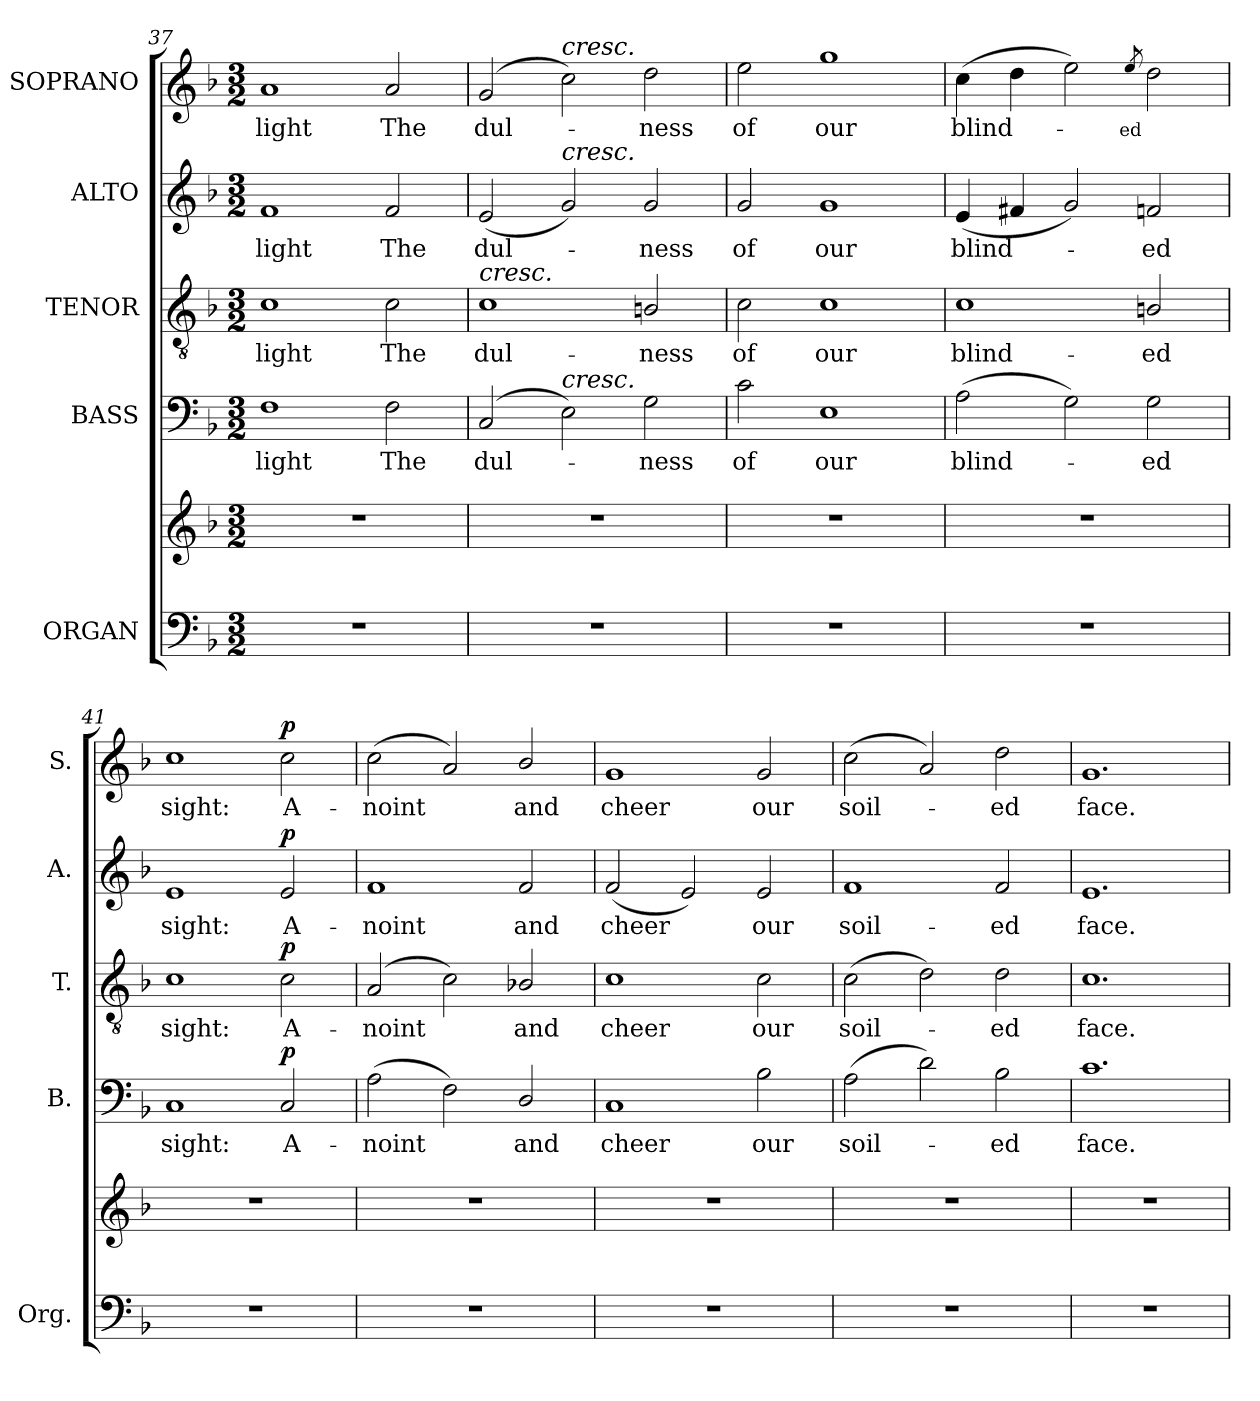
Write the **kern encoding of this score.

**kern	**kern	**kern	**text	**dynam	**kern	**text	**dynam	**kern	**text	**dynam	**kern	**text	**dynam
*part5	*part5	*part4	*part4	*part4	*part3	*part3	*part3	*part2	*part2	*part2	*part1	*part1	*part1
*staff6	*staff5	*staff4	*staff4	*staff4	*staff3	*staff3	*staff3	*staff2	*staff2	*staff2	*staff1	*staff1	*staff1
*I"ORGAN	*	*I"BASS	*	*	*I"TENOR	*	*	*I"ALTO	*	*	*I"SOPRANO	*	*
*I'Org.	*	*I'B.	*	*	*I'T.	*	*	*I'A.	*	*	*I'S.	*	*
*clefF4	*clefG2	*clefF4	*	*	*clefGv2	*	*	*clefG2	*	*	*clefG2	*	*
*	*	*	*	*	*ITrd7c12	*	*	*	*	*	*	*	*
*k[b-]	*k[b-]	*k[b-]	*	*	*k[b-]	*	*	*k[b-]	*	*	*k[b-]	*	*
*F:	*F:	*F:	*	*	*F:	*	*	*F:	*	*	*F:	*	*
*M3/2	*M3/2	*M3/2	*	*	*M3/2	*	*	*M3/2	*	*	*M3/2	*	*
=37	=37	=37	=37	=37	=37	=37	=37	=37	=37	=37	=37	=37	=37
!LO:N:vis=1	!LO:N:vis=1	!	!	!	!	!	!	!	!	!	!	!	!
!	!	!	!LO:LY:b:color=#000000	!	!	!	!	!	!	!	!	!	!
!	!	!	!	!	!	!LO:LY:b:color=#000000	!	!	!	!	!	!	!
!	!	!	!	!	!	!	!	!	!LO:LY:b:color=#000000	!	!	!	!
!	!	!	!	!	!	!	!	!	!	!	!	!LO:LY:b:color=#000000	!
1.r	1.r	1Fi	light	.	1Ci	light	.	1fi	light	.	1ai	light	.
!	!	!	!LO:LY:b:color=#000000	!	!	!	!	!	!	!	!	!	!
!	!	!	!	!	!	!LO:LY:b:color=#000000	!	!	!	!	!	!	!
!	!	!	!	!	!	!	!	!	!LO:LY:b:color=#000000	!	!	!	!
!	!	!	!	!	!	!	!	!	!	!	!	!LO:LY:b:color=#000000	!
.	.	2Fi\	The	.	2Ci\	The	.	2fi/	The	.	2ai/	The	.
=38	=38	=38	=38	=38	=38	=38	=38	=38	=38	=38	=38	=38	=38
!LO:N:vis=1	!LO:N:vis=1	!	!	!	!	!	!	!	!	!	!	!	!
!	!	!	!LO:LY:b:color=#000000	!	!	!	!	!	!	!	!	!	!
!	!	!	!	!	!	!LO:LY:b:color=#000000	!	!	!	!	!	!	!
!	!	!	!	!	!	!	!	!	!LO:LY:b:color=#000000	!	!	!	!
!	!	!	!	!	!LO:TX:a:i:t=cresc.	!	!	!	!	!	!	!	!
!	!	!	!	!	!	!	!	!	!	!	!	!LO:LY:b:color=#000000	!
1.r	1.r	(2Ci/	dul-	.	1Ci	dul-	.	(2ei/	dul-	.	(2gi/	dul-	.
!	!	!	!	!	!	!	!	!	!	!	!LO:TX:a:i:t=cresc.	!	!
!	!	!	!	!	!	!	!	!LO:TX:a:i:t=cresc.	!	!	!	!	!
!	!	!LO:TX:a:i:t=cresc.	!	!	!	!	!	!	!	!	!	!	!
.	.	2Ei\)	.	.	.	.	.	2gi/)	.	.	2cci\)	.	.
!	!	!	!LO:LY:b:color=#000000	!	!	!	!	!	!	!	!	!	!
!	!	!	!	!	!	!LO:LY:b:color=#000000	!	!	!	!	!	!	!
!	!	!	!	!	!	!	!	!	!LO:LY:b:color=#000000	!	!	!	!
!	!	!	!	!	!	!	!	!	!	!	!	!LO:LY:b:color=#000000	!
.	.	2Gi\	-ness	.	2BBni/	-ness	.	2gi/	-ness	.	2ddi\	-ness	.
=39	=39	=39	=39	=39	=39	=39	=39	=39	=39	=39	=39	=39	=39
!LO:N:vis=1	!LO:N:vis=1	!	!	!	!	!	!	!	!	!	!	!	!
!	!	!	!LO:LY:b:color=#000000	!	!	!	!	!	!	!	!	!	!
!	!	!	!	!	!	!LO:LY:b:color=#000000	!	!	!	!	!	!	!
!	!	!	!	!	!	!	!	!	!LO:LY:b:color=#000000	!	!	!	!
!	!	!	!	!	!	!	!	!	!	!	!	!LO:LY:b:color=#000000	!
1.r	1.r	2ci\	of	.	2Ci\	of	.	2gi/	of	.	2eei\	of	.
!	!	!	!LO:LY:b:color=#000000	!	!	!	!	!	!	!	!	!	!
!	!	!	!	!	!	!LO:LY:b:color=#000000	!	!	!	!	!	!	!
!	!	!	!	!	!	!	!	!	!LO:LY:b:color=#000000	!	!	!	!
!	!	!	!	!	!	!	!	!	!	!	!	!LO:LY:b:color=#000000	!
.	.	1Ei	our	.	1Ci	our	.	1gi	our	.	1ggi	our	.
!!LO:LB:g=z
=40	=40	=40	=40	=40	=40	=40	=40	=40	=40	=40	=40	=40	=40
!LO:N:vis=1	!LO:N:vis=1	!	!	!	!	!	!	!	!	!	!	!	!
!	!	!	!LO:LY:b:color=#000000	!	!	!	!	!	!	!	!	!	!
!	!	!	!	!	!	!LO:LY:b:color=#000000	!	!	!	!	!	!	!
!	!	!	!	!	!	!	!	!	!LO:LY:b:color=#000000	!	!	!	!
!	!	!	!	!	!	!	!	!	!	!	!	!LO:LY:b:color=#000000	!
1.r	1.r	(2Ai\	blind-	.	1Ci	blind-	.	(4ei/	blind-	.	(4cci\	blind-	.
.	.	.	.	.	.	.	.	4f#Xi/	.	.	4ddi\	.	.
.	.	2Gi\)	.	.	.	.	.	2gi/)	.	.	2eei\)	.	.
!	!	!	!	!	!	!	!	!	!	!	!	!LO:LY:b:color=#000000	!
.	.	.	.	.	.	.	.	.	.	.	8qeei/	-ed	.
!	!	!	!LO:LY:b:color=#000000	!	!	!	!	!	!	!	!	!	!
!	!	!	!	!	!	!LO:LY:b:color=#000000	!	!	!	!	!	!	!
!	!	!	!	!	!	!	!	!	!LO:LY:b:color=#000000	!	!	!	!
.	.	2Gi\	-ed	.	2BBni/	-ed	.	2fni/	-ed	.	2ddi\	.	.
=41	=41	=41	=41	=41	=41	=41	=41	=41	=41	=41	=41	=41	=41
!LO:N:vis=1	!LO:N:vis=1	!	!	!	!	!	!	!	!	!	!	!	!
!	!	!	!LO:LY:b:color=#000000	!	!	!	!	!	!	!	!	!	!
!	!	!	!	!	!	!LO:LY:b:color=#000000	!	!	!	!	!	!	!
!	!	!	!	!	!	!	!	!	!LO:LY:b:color=#000000	!	!	!	!
!	!	!	!	!	!	!	!	!	!	!	!	!LO:LY:b:color=#000000	!
1.r	1.r	1Ci	sight:	.	1Ci	sight:	.	1ei	sight:	.	1cci	sight:	.
!	!	!	!LO:LY:b:color=#000000	!	!	!	!	!	!	!	!	!	!
!	!	!	!	!	!	!LO:LY:b:color=#000000	!	!	!	!	!	!	!
!	!	!	!	!	!	!	!	!	!LO:LY:b:color=#000000	!	!	!	!
!	!	!	!	!	!	!	!	!	!	!	!	!LO:LY:b:color=#000000	!
.	.	2Ci/	A-	p	2Ci\	A-	p	2ei/	A-	p	2cci\	A-	p
=42	=42	=42	=42	=42	=42	=42	=42	=42	=42	=42	=42	=42	=42
!LO:N:vis=1	!LO:N:vis=1	!	!	!	!	!	!	!	!	!	!	!	!
!	!	!	!LO:LY:b:color=#000000	!	!	!	!	!	!	!	!	!	!
!	!	!	!	!	!	!LO:LY:b:color=#000000	!	!	!	!	!	!	!
!	!	!	!	!	!	!	!	!	!LO:LY:b:color=#000000	!	!	!	!
!	!	!	!	!	!	!	!	!	!	!	!	!LO:LY:b:color=#000000	!
1.r	1.r	(2Ai\	-noint	.	(2AAi/	-noint	.	1fi	-noint	.	(2cci\	-noint	.
.	.	2Fi\)	.	.	2Ci\)	.	.	.	.	.	2ai/)	.	.
!	!	!	!LO:LY:b:color=#000000	!	!	!	!	!	!	!	!	!	!
!	!	!	!	!	!	!LO:LY:b:color=#000000	!	!	!	!	!	!	!
!	!	!	!	!	!	!	!	!	!LO:LY:b:color=#000000	!	!	!	!
!	!	!	!	!	!	!	!	!	!	!	!	!LO:LY:b:color=#000000	!
.	.	2Di/	and	.	2BB-Xi/	and	.	2fi/	and	.	2b-i/	and	.
=43	=43	=43	=43	=43	=43	=43	=43	=43	=43	=43	=43	=43	=43
!LO:N:vis=1	!LO:N:vis=1	!	!	!	!	!	!	!	!	!	!	!	!
!	!	!	!LO:LY:b:color=#000000	!	!	!	!	!	!	!	!	!	!
!	!	!	!	!	!	!LO:LY:b:color=#000000	!	!	!	!	!	!	!
!	!	!	!	!	!	!	!	!	!LO:LY:b:color=#000000	!	!	!	!
!	!	!	!	!	!	!	!	!	!	!	!	!LO:LY:b:color=#000000	!
1.r	1.r	1Ci	cheer	.	1Ci	cheer	.	(2fi/	cheer	.	1gi	cheer	.
.	.	.	.	.	.	.	.	2ei/)	.	.	.	.	.
!	!	!	!LO:LY:b:color=#000000	!	!	!	!	!	!	!	!	!	!
!	!	!	!	!	!	!LO:LY:b:color=#000000	!	!	!	!	!	!	!
!	!	!	!	!	!	!	!	!	!LO:LY:b:color=#000000	!	!	!	!
!	!	!	!	!	!	!	!	!	!	!	!	!LO:LY:b:color=#000000	!
.	.	2B-i\	our	.	2Ci\	our	.	2ei/	our	.	2gi/	our	.
=44	=44	=44	=44	=44	=44	=44	=44	=44	=44	=44	=44	=44	=44
!LO:N:vis=1	!LO:N:vis=1	!	!	!	!	!	!	!	!	!	!	!	!
!	!	!	!LO:LY:b:color=#000000	!	!	!	!	!	!	!	!	!	!
!	!	!	!	!	!	!LO:LY:b:color=#000000	!	!	!	!	!	!	!
!	!	!	!	!	!	!	!	!	!LO:LY:b:color=#000000	!	!	!	!
!	!	!	!	!	!	!	!	!	!	!	!	!LO:LY:b:color=#000000	!
1.r	1.r	(2Ai\	soil-	.	(2Ci\	soil-	.	1fi	soil-	.	(2cci\	soil-	.
.	.	2di\)	.	.	2Di\)	.	.	.	.	.	2ai/)	.	.
!	!	!	!LO:LY:b:color=#000000	!	!	!	!	!	!	!	!	!	!
!	!	!	!	!	!	!LO:LY:b:color=#000000	!	!	!	!	!	!	!
!	!	!	!	!	!	!	!	!	!LO:LY:b:color=#000000	!	!	!	!
!	!	!	!	!	!	!	!	!	!	!	!	!LO:LY:b:color=#000000	!
.	.	2B-i\	-ed	.	2Di\	-ed	.	2fi/	-ed	.	2ddi\	-ed	.
=45	=45	=45	=45	=45	=45	=45	=45	=45	=45	=45	=45	=45	=45
!LO:N:vis=1	!LO:N:vis=1	!	!	!	!	!	!	!	!	!	!	!	!
!	!	!	!LO:LY:b:color=#000000	!	!	!	!	!	!	!	!	!	!
!	!	!	!	!	!	!LO:LY:b:color=#000000	!	!	!	!	!	!	!
!	!	!	!	!	!	!	!	!	!LO:LY:b:color=#000000	!	!	!	!
!	!	!	!	!	!	!	!	!	!	!	!	!LO:LY:b:color=#000000	!
1.r	1.r	1.ci	face.	.	1.Ci	face.	.	1.ei	face.	.	1.gi	face.	.
=	=	=	=	=	=	=	=	=	=	=	=	=	=
*-	*-	*-	*-	*-	*-	*-	*-	*-	*-	*-	*-	*-	*-
